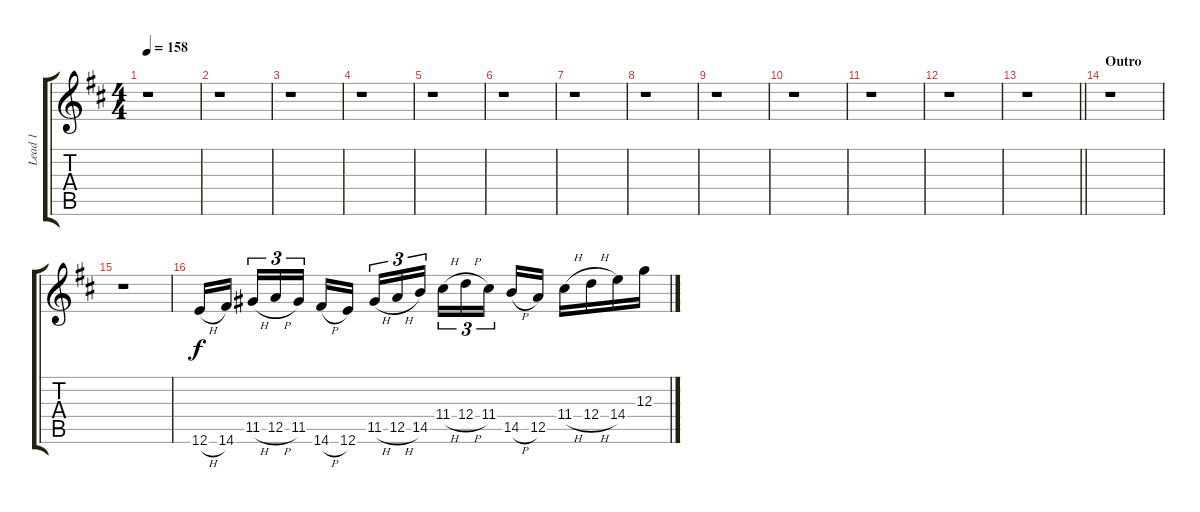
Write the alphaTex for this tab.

\track ("Lead 1" "Lead 1") {instrument distortionguitar}
\staff {score tabs}
\tuning (E4 B3 G3 D3 A2 E2) {hide}
\ts (4 4)
\tempo 158
\clef g2
\ks d
r.1{dy f} |
r.1 |
r.1 |
r.1 |
r.1 |
r.1 |
r.1 |
r.1 |
r.1 |
r.1 |
r.1 |
r.1 |
\barLineRight lightlight
r.1 |
\section ("" "Outro")
r.1 |
r.1 |
12.6{h}.16 14.6.16{beam splitsecondary} 11.5{h}.16{tu (3 2)} 12.5{h}.16{tu (3 2)} 11.5.16{tu (3 2)} 14.6{h}.16 12.6.16{beam splitsecondary} 11.5{h}.16{tu (3 2)} 12.5{h}.16{tu (3 2)} 14.5.16{tu (3 2)} 11.4{h}.16{tu (3 2)} 12.4{h}.16{tu (3 2)} 11.4.16{tu (3 2) beam splitsecondary} 14.5{h}.16 12.5.16 11.4{h}.16 12.4{h}.16 14.4.16 12.3{h}.16
